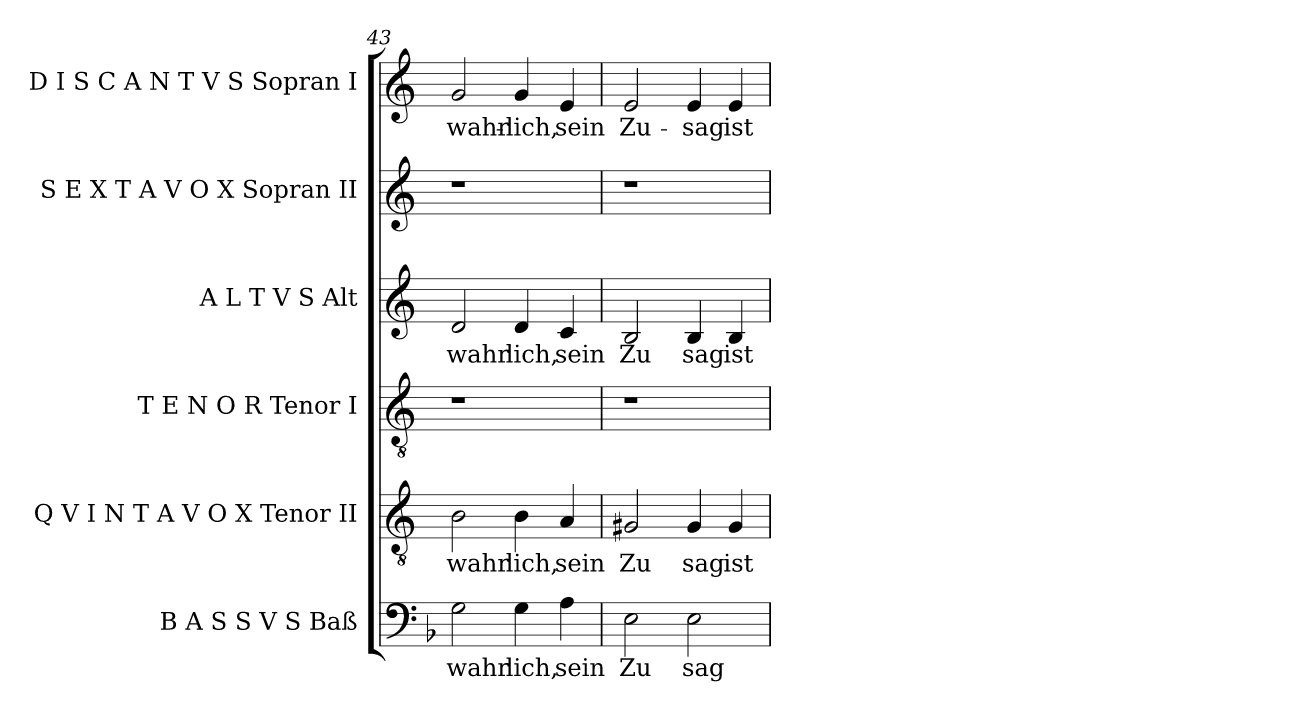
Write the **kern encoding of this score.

**kern	**text	**kern	**text	**kern	**kern	**text	**kern	**kern	**text
*part6	*part6	*part5	*part5	*part4	*part3	*part3	*part2	*part1	*part1
*staff6	*staff6	*staff5	*staff5	*staff4	*staff3	*staff3	*staff2	*staff1	*staff1
*I"B A S S V S  Baß	*	*I"Q V I N T A V O X  Tenor II	*	*I"T E N O R  Tenor I	*I"A L T V S  Alt	*	*I"S E X T A V O X  Sopran II	*I"D I S C A N T V S  Sopran I	*
!!LO:PB:g=z
*clefF4	*	*clefGv2	*	*clefGv2	*clefG2	*	*clefG2	*clefG2	*
*	*	*ITrd-3c-5	*	*ITrd-3c-5	*ITrd-3c-5	*	*ITrd-3c-5	*ITrd-3c-5	*
*k[b-]	*	*k[b-]	*	*k[b-]	*k[b-]	*	*k[b-]	*k[b-]	*
*F:	*	*F:	*	*F:	*F:	*	*F:	*F:	*
=43	=43	=43	=43	=43	=43	=43	=43	=43	=43
!	!LO:LY:b:rj	!	!LO:LY:b:cj	!	!	!LO:LY:b:cj	!	!	!LO:LY:b:rj
2G\	wahr	2e\	wahr	1r	2g/	wahr	1r	2cc/	wahr-
!	!LO:LY:b:rj	!	!LO:LY:b:cj	!	!	!LO:LY:b:cj	!	!	!LO:LY:b:rj
4G\	lich,	4e\	lich,	.	4g/	lich,	.	4cc/	-lich,
!	!LO:LY:b:rj	!	!LO:LY:b:cj	!	!	!LO:LY:b:cj	!	!	!LO:LY:b:rj
4A\	sein	4d/	sein	.	4f/	sein	.	4a/	sein
=44	=44	=44	=44	=44	=44	=44	=44	=44	=44
!	!LO:LY:b:rj	!	!LO:LY:b:cj	!	!	!LO:LY:b:cj	!	!	!LO:LY:b:rj
2E\	Zu	2c#X/	Zu	1r	2e/	Zu	1r	2a/	Zu-
!	!LO:LY:b:rj	!	!LO:LY:b:cj	!	!	!LO:LY:b:cj	!	!	!LO:LY:b:rj
2E\	sag	4c#/	sag	.	4e/	sag	.	4a/	-sag
!	!	!	!LO:LY:b:cj	!	!	!LO:LY:b:cj	!	!	!LO:LY:b:rj
.	.	4c#/	ist	.	4e/	ist	.	4a/	ist
=	=	=	=	=	=	=	=	=	=
*-	*-	*-	*-	*-	*-	*-	*-	*-	*-
